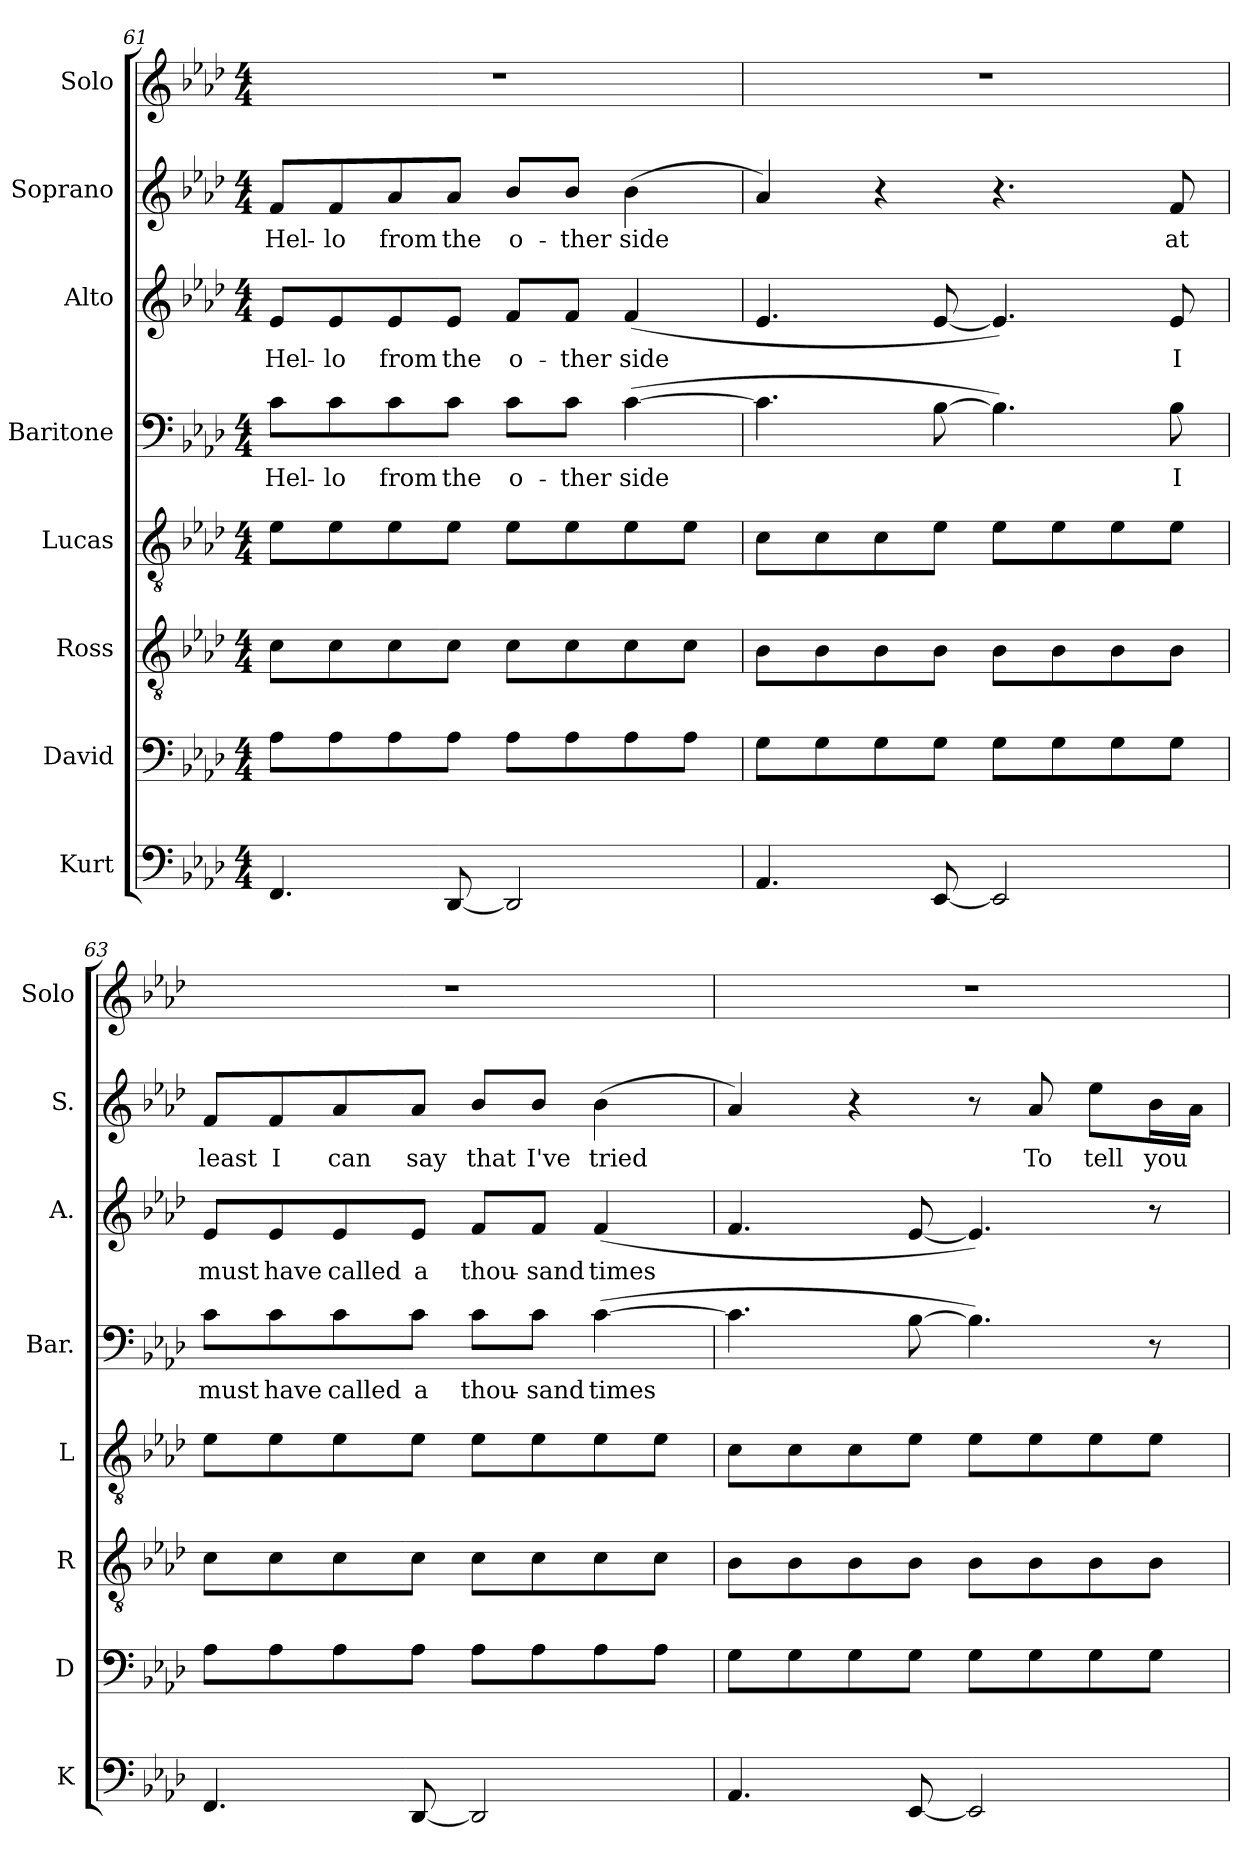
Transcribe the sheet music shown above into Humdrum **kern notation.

**kern	**kern	**kern	**kern	**kern	**text	**kern	**text	**kern	**text	**kern
*part8	*part7	*part6	*part5	*part4	*part4	*part3	*part3	*part2	*part2	*part1
*staff8	*staff7	*staff6	*staff5	*staff4	*staff4	*staff3	*staff3	*staff2	*staff2	*staff1
*I"Kurt	*I"David	*I"Ross	*I"Lucas	*I"Baritone	*	*I"Alto	*	*I"Soprano	*	*I"Solo
*I'K	*I'D	*I'R	*I'L	*I'Bar.	*	*I'A.	*	*I'S.	*	*I'Solo
*clefF4	*clefF4	*clefGv2	*clefGv2	*clefF4	*	*clefG2	*	*clefG2	*	*clefG2
*k[b-e-a-d-]	*k[b-e-a-d-]	*k[b-e-a-d-]	*k[b-e-a-d-]	*k[b-e-a-d-]	*	*k[b-e-a-d-]	*	*k[b-e-a-d-]	*	*k[b-e-a-d-]
*M4/4	*M4/4	*M4/4	*M4/4	*M4/4	*	*M4/4	*	*M4/4	*	*M4/4
=61	=61	=61	=61	=61	=61	=61	=61	=61	=61	=61
4.FF/	8A-\L	8c\L	8e-\L	8c\L	Hel-	8e-/L	Hel-	8f/L	Hel-	1r
.	8A-\	8c\	8e-\	8c\	-lo	8e-/	-lo	8f/	-lo	.
.	8A-\	8c\	8e-\	8c\	from	8e-/	from	8a-/	from	.
[8DD-/	8A-\J	8c\J	8e-\J	8c\J	the	8e-/J	the	8a-/J	the	.
2DD-/]	8A-\L	8c\L	8e-\L	8c\L	o-	8f/L	o-	8b-/L	o-	.
.	8A-\	8c\	8e-\	8c\J	-ther	8f/J	-ther	8b-/J	-ther	.
.	8A-\	8c\	8e-\	([4c\	side	(4f/	side	(4b-\	side	.
.	8A-\J	8c\J	8e-\J	.	.	.	.	.	.	.
=62	=62	=62	=62	=62	=62	=62	=62	=62	=62	=62
4.AA-/	8G\L	8B-\L	8c\L	4.c\]	.	4.e-/	.	4a-/)	.	1r
.	8G\	8B-\	8c\	.	.	.	.	.	.	.
.	8G\	8B-\	8c\	.	.	.	.	4r	.	.
[8EE-/	8G\J	8B-\J	8e-\J	[8B-\	.	[8e-/	.	.	.	.
2EE-/]	8G\L	8B-\L	8e-\L	4.B-\])	.	4.e-/])	.	4.r	.	.
.	8G\	8B-\	8e-\	.	.	.	.	.	.	.
.	8G\	8B-\	8e-\	.	.	.	.	.	.	.
.	8G\J	8B-\J	8e-\J	8B-\	I	8e-/	I	8f/	at	.
!!LO:PB:g=z
=63	=63	=63	=63	=63	=63	=63	=63	=63	=63	=63
4.FF/	8A-\L	8c\L	8e-\L	8c\L	must	8e-/L	must	8f/L	least	1r
.	8A-\	8c\	8e-\	8c\	have	8e-/	have	8f/	I	.
.	8A-\	8c\	8e-\	8c\	called	8e-/	called	8a-/	can	.
[8DD-/	8A-\J	8c\J	8e-\J	8c\J	a	8e-/J	a	8a-/J	say	.
2DD-/]	8A-\L	8c\L	8e-\L	8c\L	thou-	8f/L	thou-	8b-/L	that	.
.	8A-\	8c\	8e-\	8c\J	-sand	8f/J	-sand	8b-/J	I've	.
.	8A-\	8c\	8e-\	([4c\	times	(4f/	times	(4b-\	tried	.
.	8A-\J	8c\J	8e-\J	.	.	.	.	.	.	.
=64	=64	=64	=64	=64	=64	=64	=64	=64	=64	=64
4.AA-/	8G\L	8B-\L	8c\L	4.c\]	.	4.f/	.	4a-/)	.	1r
.	8G\	8B-\	8c\	.	.	.	.	.	.	.
.	8G\	8B-\	8c\	.	.	.	.	4r	.	.
[8EE-/	8G\J	8B-\J	8e-\J	[8B-\	.	[8e-/	.	.	.	.
2EE-/]	8G\L	8B-\L	8e-\L	4.B-\])	.	4.e-/])	.	8r	.	.
.	8G\	8B-\	8e-\	.	.	.	.	8a-/	To	.
.	8G\	8B-\	8e-\	.	.	.	.	8ee-\L	tell	.
.	8G\J	8B-\J	8e-\J	8r	.	8r	.	16b-\L	you	.
.	.	.	.	.	.	.	.	16a-\JJ	.	.
=	=	=	=	=	=	=	=	=	=	=
*-	*-	*-	*-	*-	*-	*-	*-	*-	*-	*-
